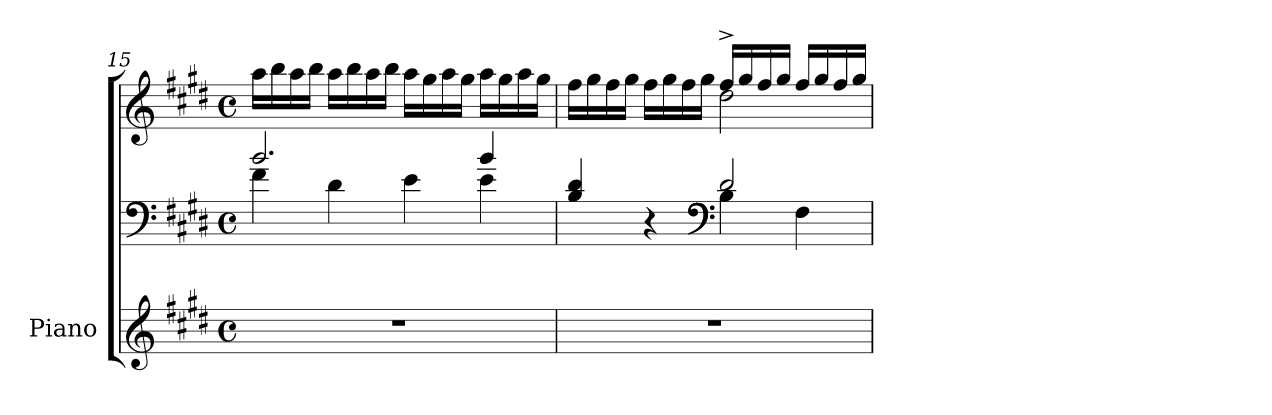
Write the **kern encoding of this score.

**kern	**kern	**kern
*part1	*part1	*part1
*staff3	*staff2	*staff1
*I"Piano	*	*
*I'Pno	*	*
!!LO:PB:g=z
*clefG2	*clefF4	*clefG2
*k[f#c#g#d#]	*k[f#c#g#d#]	*k[f#c#g#d#]
*M4/4	*M4/4	*M4/4
*met(c)	*met(c)	*met(c)
=15	=15	=15
*	*^	*
1r	2.b</	4f#<\	16aa\LL
.	.	.	16bb\
.	.	.	16aa\
.	.	.	16bb\JJ
.	.	4d#\	16aa\LL
.	.	.	16bb\
.	.	.	16aa\
.	.	.	16bb\JJ
.	.	4e\	16aa\LL
.	.	.	16gg#\
.	.	.	16aa\
.	.	.	16gg#\JJ
.	4b/	4e<\	16aa\LL
.	.	.	16gg#\
.	.	.	16aa\
.	.	.	16gg#\JJ
=16	=16	=16	=16
*	*	*	*^
1r	4B/ 4d#/	2ryy	16ff#\LL	2ryy
.	.	.	16gg#\	.
.	.	.	16ff#\	.
.	.	.	16gg#\JJ	.
.	4r	.	16ff#\LL	.
.	.	.	16gg#\	.
.	.	.	16ff#\	.
.	.	.	16gg#\JJ	.
*	*clefF4	*	*	*
.	2d#/	4B<\	16ff#^/LL	2dd#<\
.	.	.	16gg#/	.
.	.	.	16ff#/	.
.	.	.	16gg#/JJ	.
.	.	4F#\	16ff#/LL	.
.	.	.	16gg#/	.
.	.	.	16ff#/	.
.	.	.	16gg#/JJ	.
*	*v	*v	*	*
*	*	*v	*v
=	=	=
*-	*-	*-
